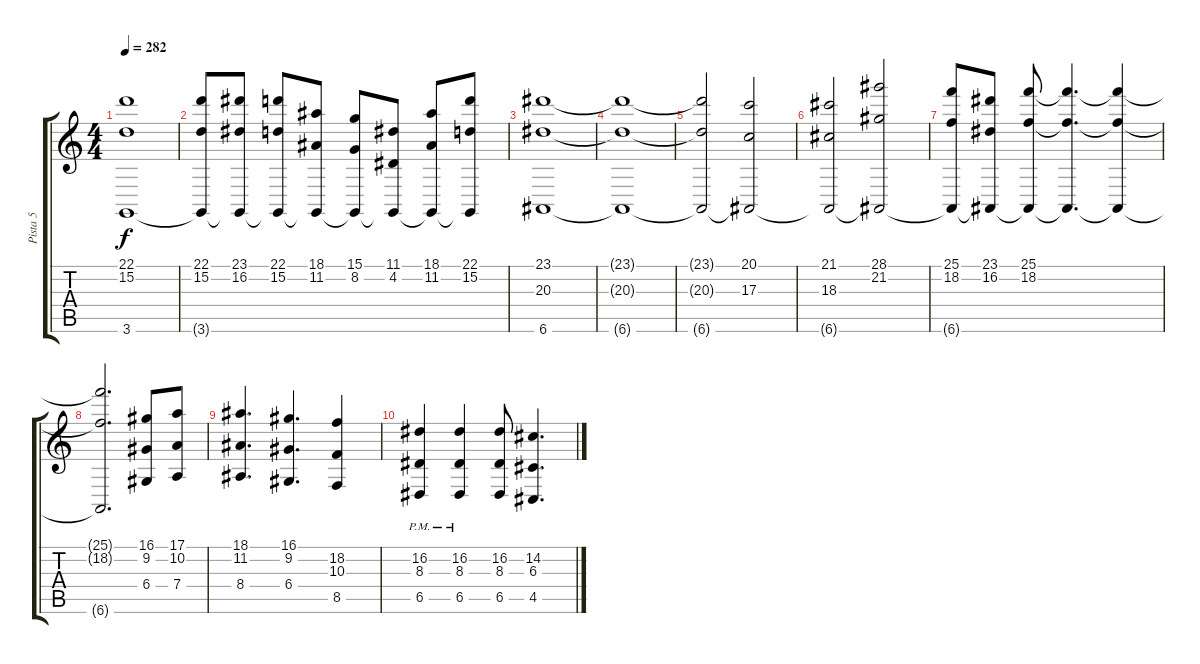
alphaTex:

\track ("Pista 5" "Pista 5") {instrument stringensemble1}
\staff {score tabs}
\tuning (E4 B3 G3 D3 A2 E2) {hide}
\ts (4 4)
\tempo 282
\clef g2
\ks c
(22.1{t} 15.2{t} 3.6{t}).1{dy f} |
(22.1 15.2 3.6{t}).8 (23.1 16.2 3.6{t}).8 (22.1 15.2 3.6{t}).8 (18.1 11.2 3.6{t}).8 (15.1 8.2 3.6{t}).8 (11.1 4.2 3.6{t}).8 (18.1 11.2 3.6{t}).8 (22.1 15.2 3.6{t}).8 |
(23.1 20.3 6.6).1 |
(23.1{t} 20.3{t} 6.6{t}).1 |
(23.1{t} 20.3{t} 6.6{t}).2 (20.1 17.3 6.6{t}).2 |
(21.1 18.3 6.6{t}).2 (28.1 21.2 6.6{t}).2 |
(25.1 18.2 6.6{t}).8 (23.1 16.2 6.6{t}).8 (25.1 18.2 6.6{t}).8 (25.1{t} 18.2{t} 6.6{t}).4{d} (25.1{t} 18.2{t} 6.6{t}).4 |
(25.1{t} 18.2{t} 6.6{t}).2{d} (16.1 9.2 6.4).8 (17.1 10.2 7.4).8 |
(18.1 11.2 8.4).4{d} (16.1 9.2 6.4).4{d} (18.2 10.3 8.5).4 |
(16.2 8.3 6.5{pm}).4 (16.2 8.3 6.5{pm}).4 (16.2 8.3 6.5).8 (14.2 6.3 4.5).4{d}
